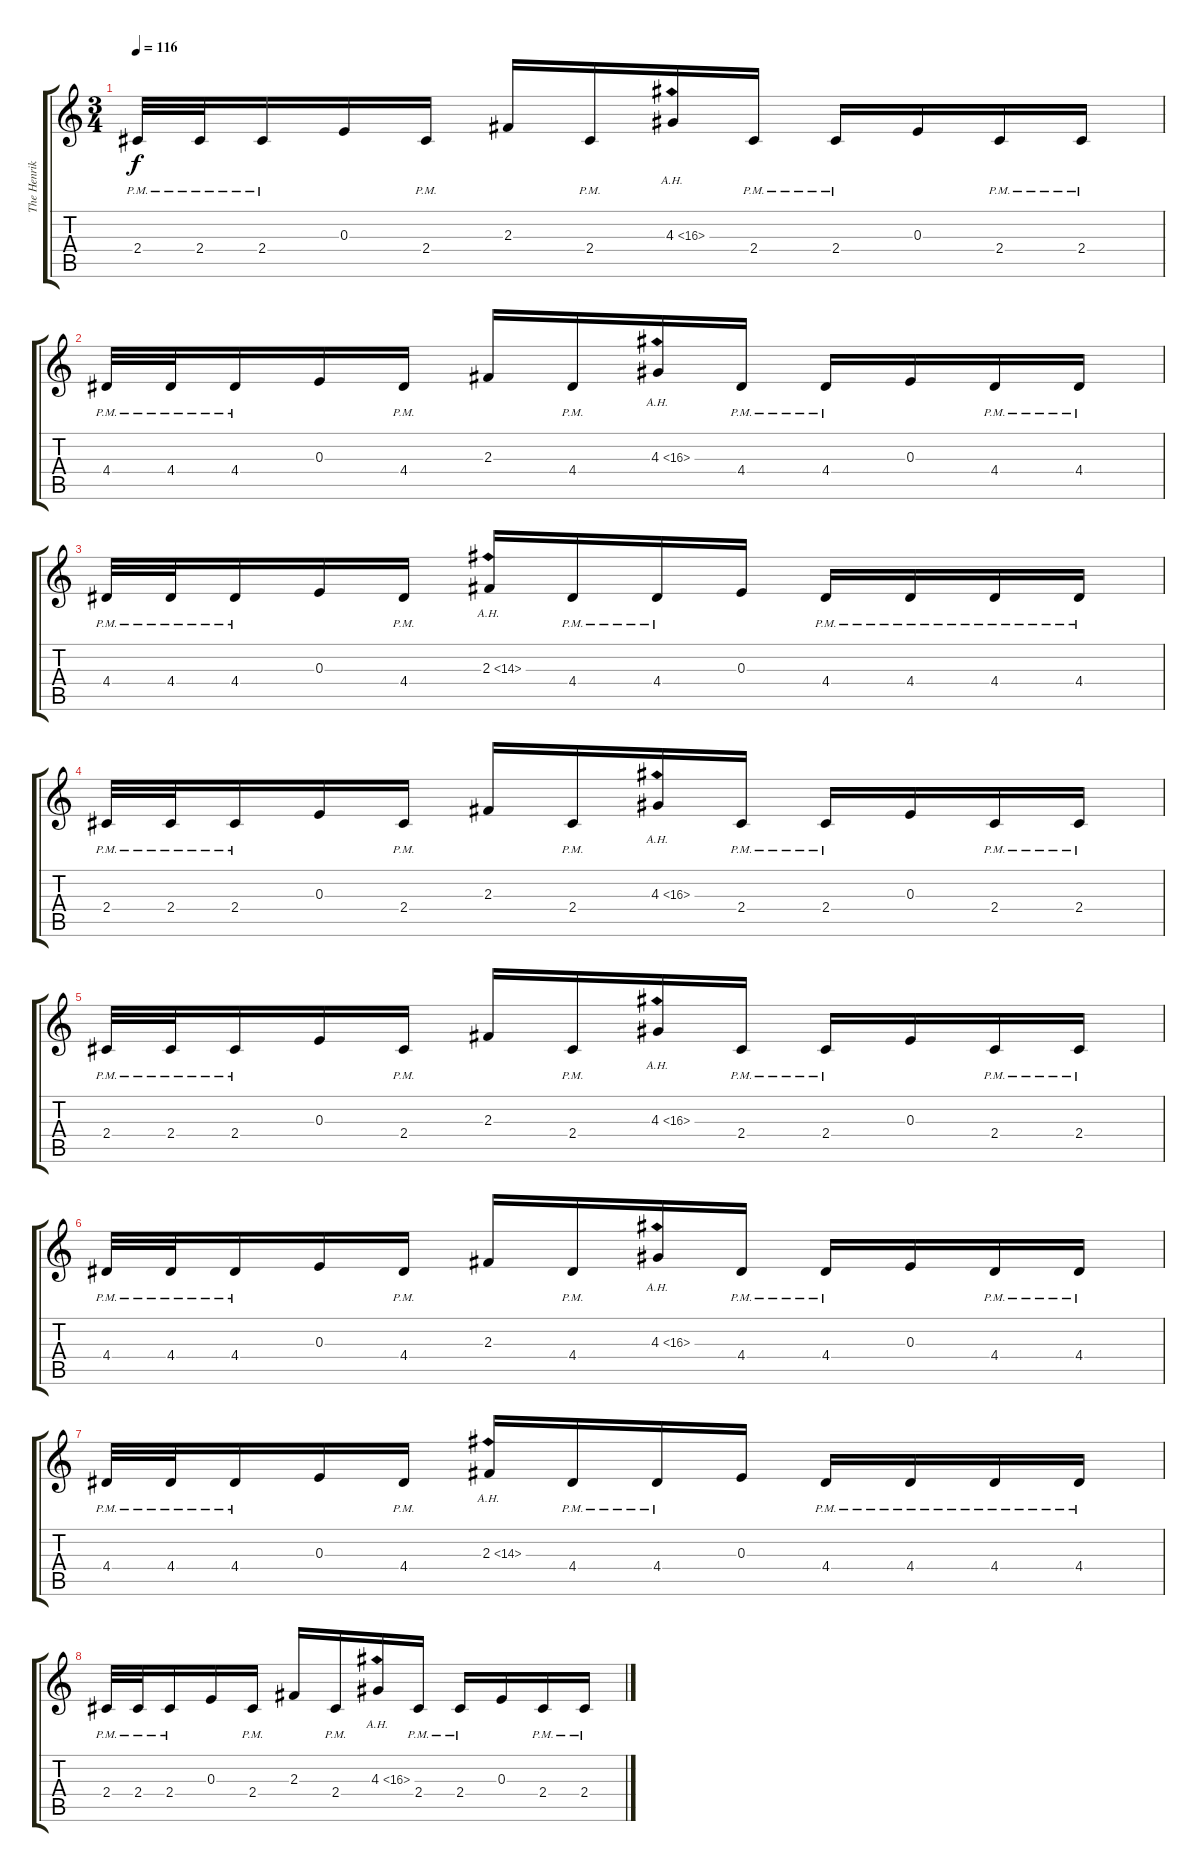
\track ("The Henriksson" "The Henrik") {instrument distortionguitar}
\staff {score tabs}
\tuning (Db4 Ab3 E3 B2 Gb2 Db2) {hide}
\ts (3 4)
\tempo 116
\clef g2
\ks c
2.4{pm}.32{dy f} 2.4{pm}.32 2.4{pm}.16 0.3.16 2.4{pm}.16 2.3.16 2.4{pm}.16 4.3{ah 12}.16 2.4{pm}.16 2.4{pm}.16 0.3.16 2.4{pm}.16 2.4{pm}.16 |
4.4{pm}.32 4.4{pm}.32 4.4{pm}.16 0.3.16 4.4{pm}.16 2.3.16 4.4{pm}.16 4.3{ah 12}.16 4.4{pm}.16 4.4{pm}.16 0.3.16 4.4{pm}.16 4.4{pm}.16 |
4.4{pm}.32 4.4{pm}.32 4.4{pm}.16 0.3.16 4.4{pm}.16 2.3{ah 12}.16 4.4{pm}.16 4.4{pm}.16 0.3.16 4.4{pm}.16 4.4{pm}.16 4.4{pm}.16 4.4{pm}.16 |
2.4{pm}.32 2.4{pm}.32 2.4{pm}.16 0.3.16 2.4{pm}.16 2.3.16 2.4{pm}.16 4.3{ah 12}.16 2.4{pm}.16 2.4{pm}.16 0.3.16 2.4{pm}.16 2.4{pm}.16 |
2.4{pm}.32 2.4{pm}.32 2.4{pm}.16 0.3.16 2.4{pm}.16 2.3.16 2.4{pm}.16 4.3{ah 12}.16 2.4{pm}.16 2.4{pm}.16 0.3.16 2.4{pm}.16 2.4{pm}.16 |
4.4{pm}.32 4.4{pm}.32 4.4{pm}.16 0.3.16 4.4{pm}.16 2.3.16 4.4{pm}.16 4.3{ah 12}.16 4.4{pm}.16 4.4{pm}.16 0.3.16 4.4{pm}.16 4.4{pm}.16 |
4.4{pm}.32 4.4{pm}.32 4.4{pm}.16 0.3.16 4.4{pm}.16 2.3{ah 12}.16 4.4{pm}.16 4.4{pm}.16 0.3.16 4.4{pm}.16 4.4{pm}.16 4.4{pm}.16 4.4{pm}.16 |
2.4{pm}.32{instrument overdrivenguitar} 2.4{pm}.32 2.4{pm}.16 0.3.16 2.4{pm}.16 2.3.16 2.4{pm}.16 4.3{ah 12}.16 2.4{pm}.16 2.4{pm}.16 0.3.16 2.4{pm}.16 2.4{pm}.16
